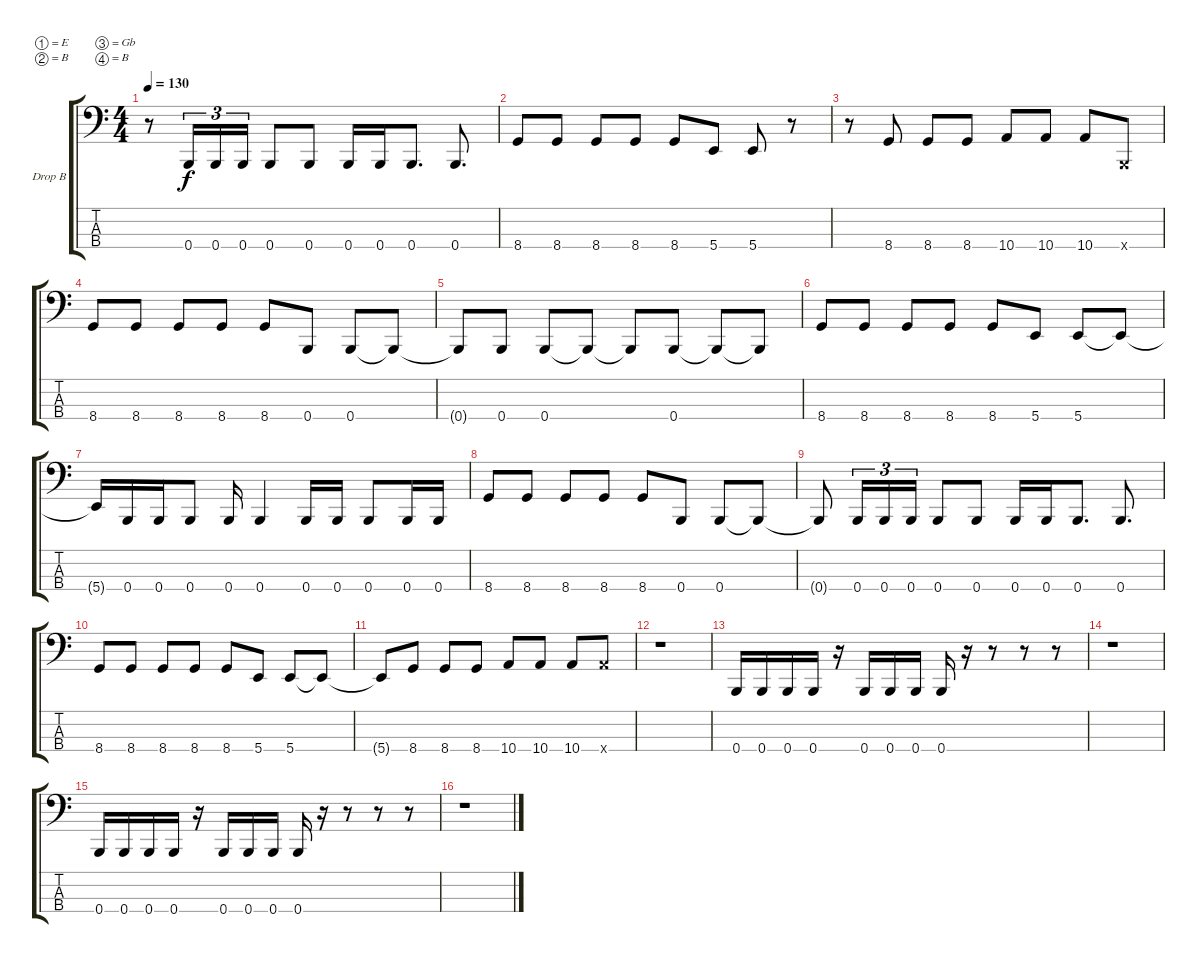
\bracketExtendMode groupsimilarinstruments
\firstSystemTrackNameOrientation horizontal
\otherSystemsTrackNameOrientation horizontal
\track ("Loud Strings" "Drop B") {instrument electricbasspick}
\staff {score tabs}
\tuning (E2 B1 Gb1 B0)
\ts (4 4)
\tempo 130
\clef f4
\ks c
r.8{dy f} 0.4.16{tu (3 2)} 0.4.16{tu (3 2)} 0.4.16{tu (3 2)} 0.4.8 0.4.8 0.4.16 0.4.16 0.4.8{d} 0.4.8{d} |
8.4.8 8.4.8 8.4.8 8.4.8 8.4.8 5.4.8 5.4.8 r.8 |
r.8 8.4.8 8.4.8 8.4.8 10.4.8 10.4.8 10.4.8 0.4{x}.8 |
8.4.8 8.4.8 8.4.8 8.4.8 8.4.8 0.4.8 0.4.8 0.4{t}.8 |
0.4{t}.8 0.4.8 0.4.8 0.4{t}.8 0.4{t}.8 0.4.8 0.4{t}.8 0.4{t}.8 |
8.4.8 8.4.8 8.4.8 8.4.8 8.4.8 5.4.8 5.4.8 5.4{t}.8 |
5.4{t}.16 0.4.16 0.4.16 0.4.8 0.4.16 0.4.4 0.4.16 0.4.16 0.4.8 0.4.16 0.4.16 |
8.4.8 8.4.8 8.4.8 8.4.8 8.4.8 0.4.8 0.4.8 0.4{t}.8 |
0.4{t}.8 0.4.16{tu (3 2)} 0.4.16{tu (3 2)} 0.4.16{tu (3 2)} 0.4.8 0.4.8 0.4.16 0.4.16 0.4.8{d} 0.4.8{d} |
8.4.8 8.4.8 8.4.8 8.4.8 8.4.8 5.4.8 5.4.8 5.4{t}.8 |
5.4{t}.8 8.4.8 8.4.8 8.4.8 10.4.8 10.4.8 10.4.8 10.4{x}.8 |
r.1 |
0.4.16 0.4.16 0.4.16 0.4.16 r.16 0.4.16 0.4.16 0.4.16 0.4.16 r.16 r.8 r.8 r.8 |
r.1 |
0.4.16 0.4.16 0.4.16 0.4.16 r.16 0.4.16 0.4.16 0.4.16 0.4.16 r.16 r.8 r.8 r.8 |
r.1
